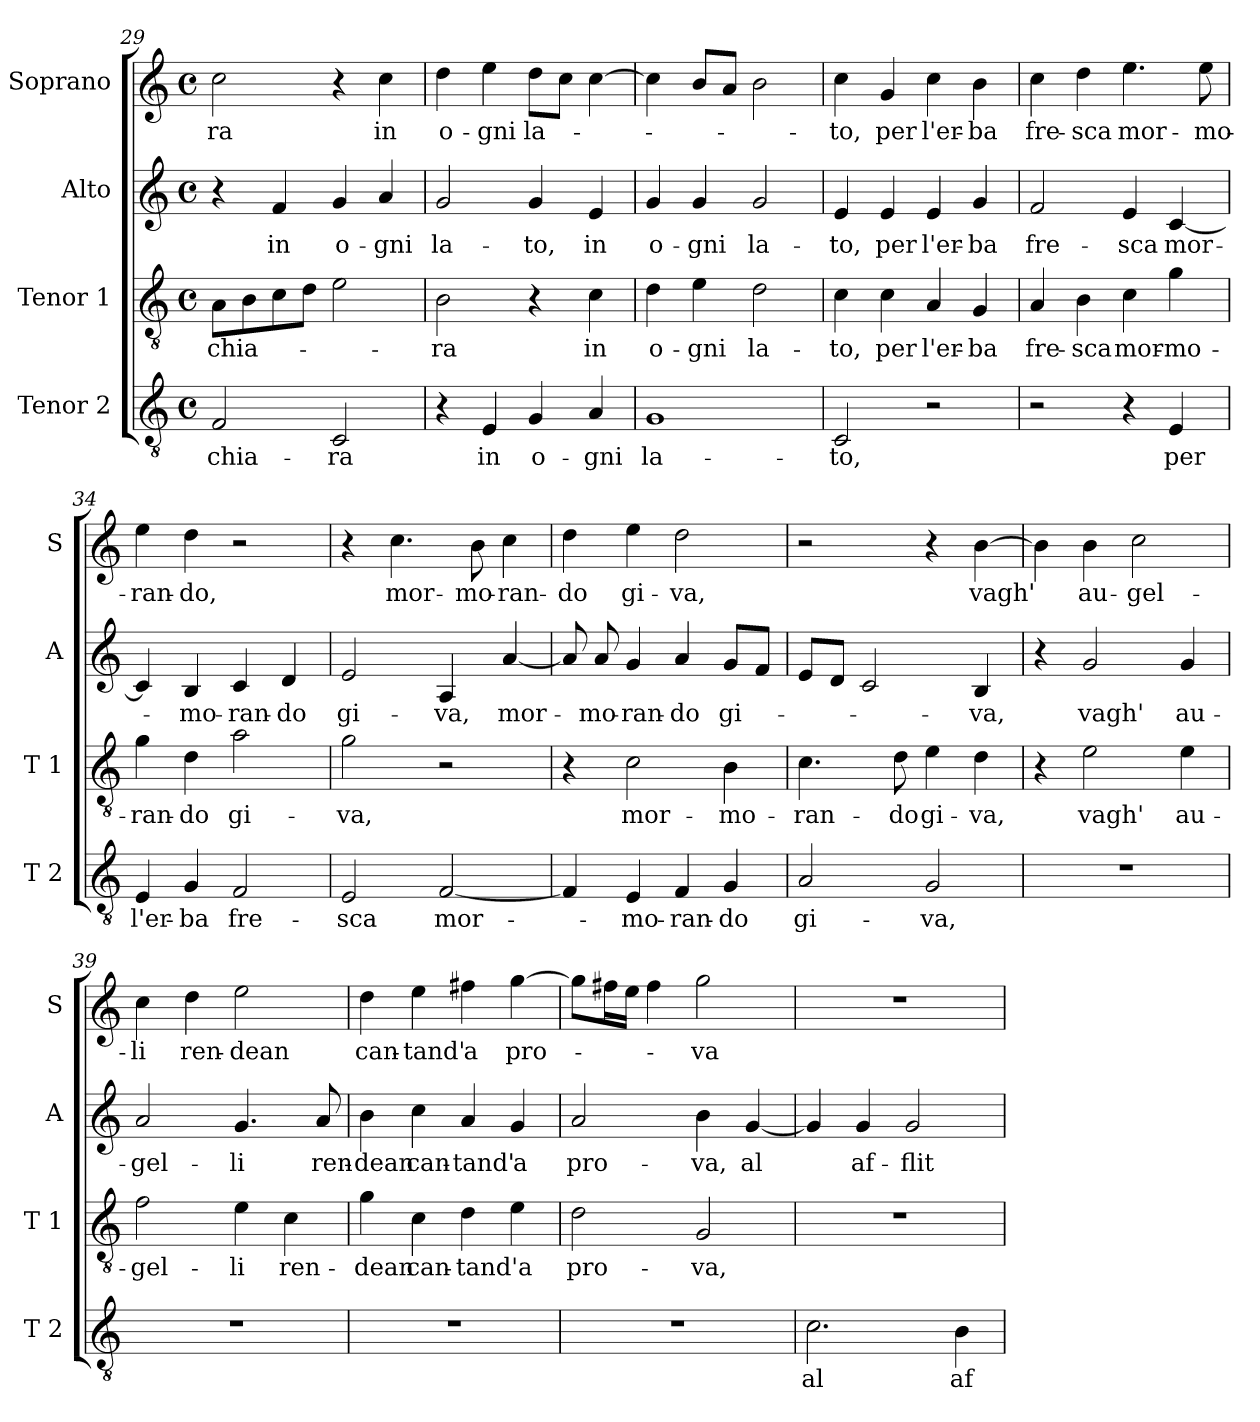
**kern	**text	**kern	**text	**kern	**text	**kern	**text
*part4	*part4	*part3	*part3	*part2	*part2	*part1	*part1
*staff4	*staff4	*staff3	*staff3	*staff2	*staff2	*staff1	*staff1
*I"Tenor 2	*	*I"Tenor 1	*	*I"Alto	*	*I"Soprano	*
*I'T 2	*	*I'T 1	*	*I'A	*	*I'S	*
*clefGv2	*	*clefGv2	*	*clefG2	*	*clefG2	*
*k[]	*	*k[]	*	*k[]	*	*k[]	*
*C:	*	*C:	*	*C:	*	*C:	*
*M4/4	*	*M4/4	*	*M4/4	*	*M4/4	*
*met(c)	*	*met(c)	*	*met(c)	*	*met(c)	*
=29	=29	=29	=29	=29	=29	=29	=29
!	!LO:LY:b	!	!LO:LY:b	!	!	!	!LO:LY:b
2F/	chia-	8A\L	chia-	4r	.	2cc\	-ra
.	.	8B\	.	.	.	.	.
!	!	!	!	!	!LO:LY:b	!	!
.	.	8c\	.	4f/	in	.	.
.	.	8d\J	.	.	.	.	.
!	!LO:LY:b	!	!	!	!LO:LY:b	!	!
2C/	-ra	2e\	.	4g/	o-	4r	.
!	!	!	!	!	!LO:LY:b	!	!LO:LY:b
.	.	.	.	4a/	-gni	4cc\	in
!!LO:LB:g=z
=30	=30	=30	=30	=30	=30	=30	=30
!	!	!	!LO:LY:b	!	!LO:LY:b	!	!LO:LY:b
4r	.	2B\	-ra	2g/	la-	4dd\	o-
!	!LO:LY:b	!	!	!	!	!	!LO:LY:b
4E/	in	.	.	.	.	4ee\	-gni
!	!LO:LY:b	!	!	!	!LO:LY:b	!	!LO:LY:b
4G/	o-	4r	.	4g/	-to,	8dd\L	la-
.	.	.	.	.	.	8cc\J	.
!	!LO:LY:b	!	!LO:LY:b	!	!LO:LY:b	!	!
4A/	-gni	4c\	in	4e/	in	[4cc\	.
=31	=31	=31	=31	=31	=31	=31	=31
!	!LO:LY:b	!	!LO:LY:b	!	!LO:LY:b	!	!
1G	la-	4d\	o-	4g/	o-	4cc\]	.
!	!	!	!LO:LY:b	!	!LO:LY:b	!	!
.	.	4e\	-gni	4g/	-gni	8b/L	.
.	.	.	.	.	.	8a/J	.
!	!	!	!LO:LY:b	!	!LO:LY:b	!	!
.	.	2d\	la-	2g/	la-	2b\	.
=32	=32	=32	=32	=32	=32	=32	=32
!	!LO:LY:b	!	!LO:LY:b	!	!LO:LY:b	!	!LO:LY:b
2C/	-to,	4c\	-to,	4e/	-to,	4cc\	-to,
!	!	!	!LO:LY:b	!	!LO:LY:b	!	!LO:LY:b
.	.	4c\	per	4e/	per	4g/	per
!	!	!	!LO:LY:b	!	!LO:LY:b	!	!LO:LY:b
2r	.	4A/	l'er-	4e/	l'er-	4cc\	l'er-
!	!	!	!LO:LY:b	!	!LO:LY:b	!	!LO:LY:b
.	.	4G/	-ba	4g/	-ba	4b\	-ba
=33	=33	=33	=33	=33	=33	=33	=33
!	!	!	!LO:LY:b	!	!LO:LY:b	!	!LO:LY:b
2r	.	4A/	fre-	2f/	fre-	4cc\	fre-
!	!	!	!LO:LY:b	!	!	!	!LO:LY:b
.	.	4B\	-sca	.	.	4dd\	-sca
!	!	!	!LO:LY:b	!	!LO:LY:b	!	!LO:LY:b
4r	.	4c\	mor-	4e/	-sca	4.ee\	mor-
!	!LO:LY:b	!	!LO:LY:b	!	!LO:LY:b	!	!
4E/	per	4g\	-mo-	[4c/	mor-	.	.
!	!	!	!	!	!	!	!LO:LY:b
.	.	.	.	.	.	8ee\	-mo-
=34	=34	=34	=34	=34	=34	=34	=34
!	!LO:LY:b	!	!LO:LY:b	!	!	!	!LO:LY:b
4E/	l'er-	4g\	-ran-	4c/]	.	4ee\	-ran-
!	!LO:LY:b	!	!LO:LY:b	!	!LO:LY:b	!	!LO:LY:b
4G/	-ba	4d\	-do	4B/	-mo-	4dd\	-do,
!	!LO:LY:b	!	!LO:LY:b	!	!LO:LY:b	!	!
2F/	fre-	2a\	gi-	4c/	-ran-	2r	.
!	!	!	!	!	!LO:LY:b	!	!
.	.	.	.	4d/	-do	.	.
=35	=35	=35	=35	=35	=35	=35	=35
!	!LO:LY:b	!	!LO:LY:b	!	!LO:LY:b	!	!
2E/	-sca	2g\	-va,	2e/	gi-	4r	.
!	!	!	!	!	!	!	!LO:LY:b
.	.	.	.	.	.	4.cc\	mor-
!	!LO:LY:b	!	!	!	!LO:LY:b	!	!
[2F/	mor-	2r	.	4A/	-va,	.	.
!	!	!	!	!	!	!	!LO:LY:b
.	.	.	.	.	.	8b\	-mo-
!	!	!	!	!	!LO:LY:b	!	!LO:LY:b
.	.	.	.	[4a/	mor-	4cc\	-ran-
!!LO:PB:g=z
=36	=36	=36	=36	=36	=36	=36	=36
!	!	!	!	!	!	!	!LO:LY:b
4F/]	.	4r	.	8a/]	.	4dd\	-do
!	!	!	!	!	!LO:LY:b	!	!
.	.	.	.	8a/	-mo-	.	.
!	!LO:LY:b	!	!LO:LY:b	!	!LO:LY:b	!	!LO:LY:b
4E/	-mo-	2c\	mor-	4g/	-ran-	4ee\	gi-
!	!LO:LY:b	!	!	!	!LO:LY:b	!	!LO:LY:b
4F/	-ran-	.	.	4a/	-do	2dd\	-va,
!	!LO:LY:b	!	!LO:LY:b	!	!LO:LY:b	!	!
4G/	-do	4B\	-mo-	8g/L	gi-	.	.
.	.	.	.	8f/J	.	.	.
=37	=37	=37	=37	=37	=37	=37	=37
!	!LO:LY:b	!	!LO:LY:b	!	!	!	!
2A/	gi-	4.c\	-ran-	8e/L	.	2r	.
.	.	.	.	8d/J	.	.	.
.	.	.	.	2c/	.	.	.
!	!	!	!LO:LY:b	!	!	!	!
.	.	8d\	-do	.	.	.	.
!	!LO:LY:b	!	!LO:LY:b	!	!	!	!
2G/	-va,	4e\	gi-	.	.	4r	.
!	!	!	!LO:LY:b	!	!LO:LY:b	!	!LO:LY:b
.	.	4d\	-va,	4B/	-va,	[4b\	vagh'
=38	=38	=38	=38	=38	=38	=38	=38
1r	.	4r	.	4r	.	4b\]	.
!	!	!	!LO:LY:b	!	!LO:LY:b	!	!LO:LY:b
.	.	2e\	vagh'	2g/	vagh'	4b\	au-
!	!	!	!	!	!	!	!LO:LY:b
.	.	.	.	.	.	2cc\	-gel-
!	!	!	!LO:LY:b	!	!LO:LY:b	!	!
.	.	4e\	au-	4g/	au-	.	.
=39	=39	=39	=39	=39	=39	=39	=39
!	!	!	!LO:LY:b	!	!LO:LY:b	!	!LO:LY:b
1r	.	2f\	-gel-	2a/	-gel-	4cc\	-li
!	!	!	!	!	!	!	!LO:LY:b
.	.	.	.	.	.	4dd\	ren-
!	!	!	!LO:LY:b	!	!LO:LY:b	!	!LO:LY:b
.	.	4e\	-li	4.g/	-li	2ee\	-dean
!	!	!	!LO:LY:b	!	!	!	!
.	.	4c\	ren-	.	.	.	.
!	!	!	!	!	!LO:LY:b	!	!
.	.	.	.	8a/	ren-	.	.
=40	=40	=40	=40	=40	=40	=40	=40
!	!	!	!LO:LY:b	!	!LO:LY:b	!	!LO:LY:b
1r	.	4g\	-dean	4b\	-dean	4dd\	can-
!	!	!	!LO:LY:b	!	!LO:LY:b	!	!LO:LY:b
.	.	4c\	can-	4cc\	can-	4ee\	-tand'
!	!	!	!LO:LY:b	!	!LO:LY:b	!	!LO:LY:b
.	.	4d\	-tand'a	4a/	-tand'	4ff#X\	a
!	!	!	!	!	!LO:LY:b	!	!LO:LY:b
.	.	4e\	.	4g/	a	[4gg\	pro-
=41	=41	=41	=41	=41	=41	=41	=41
!	!	!	!LO:LY:b	!	!LO:LY:b	!	!
1r	.	2d\	pro-	2a/	pro-	8gg\L]	.
.	.	.	.	.	.	16ff#X\L	.
.	.	.	.	.	.	16ee\JJ	.
.	.	.	.	.	.	4ff#\	.
!	!	!	!LO:LY:b	!	!LO:LY:b	!	!LO:LY:b
.	.	2G/	-va,	4b\	-va,	2gg\	-va
!	!	!	!	!	!LO:LY:b	!	!
.	.	.	.	[4g/	al	.	.
!!LO:LB:g=z
=42	=42	=42	=42	=42	=42	=42	=42
!	!LO:LY:b	!	!	!	!	!	!
2.c\	al	1r	.	4g/]	.	1r	.
!	!	!	!	!	!LO:LY:b	!	!
.	.	.	.	4g/	af-	.	.
!	!	!	!	!	!LO:LY:b	!	!
.	.	.	.	2g/	-flit-	.	.
!	!LO:LY:b	!	!	!	!	!	!
4B\	af-	.	.	.	.	.	.
=	=	=	=	=	=	=	=
*-	*-	*-	*-	*-	*-	*-	*-
